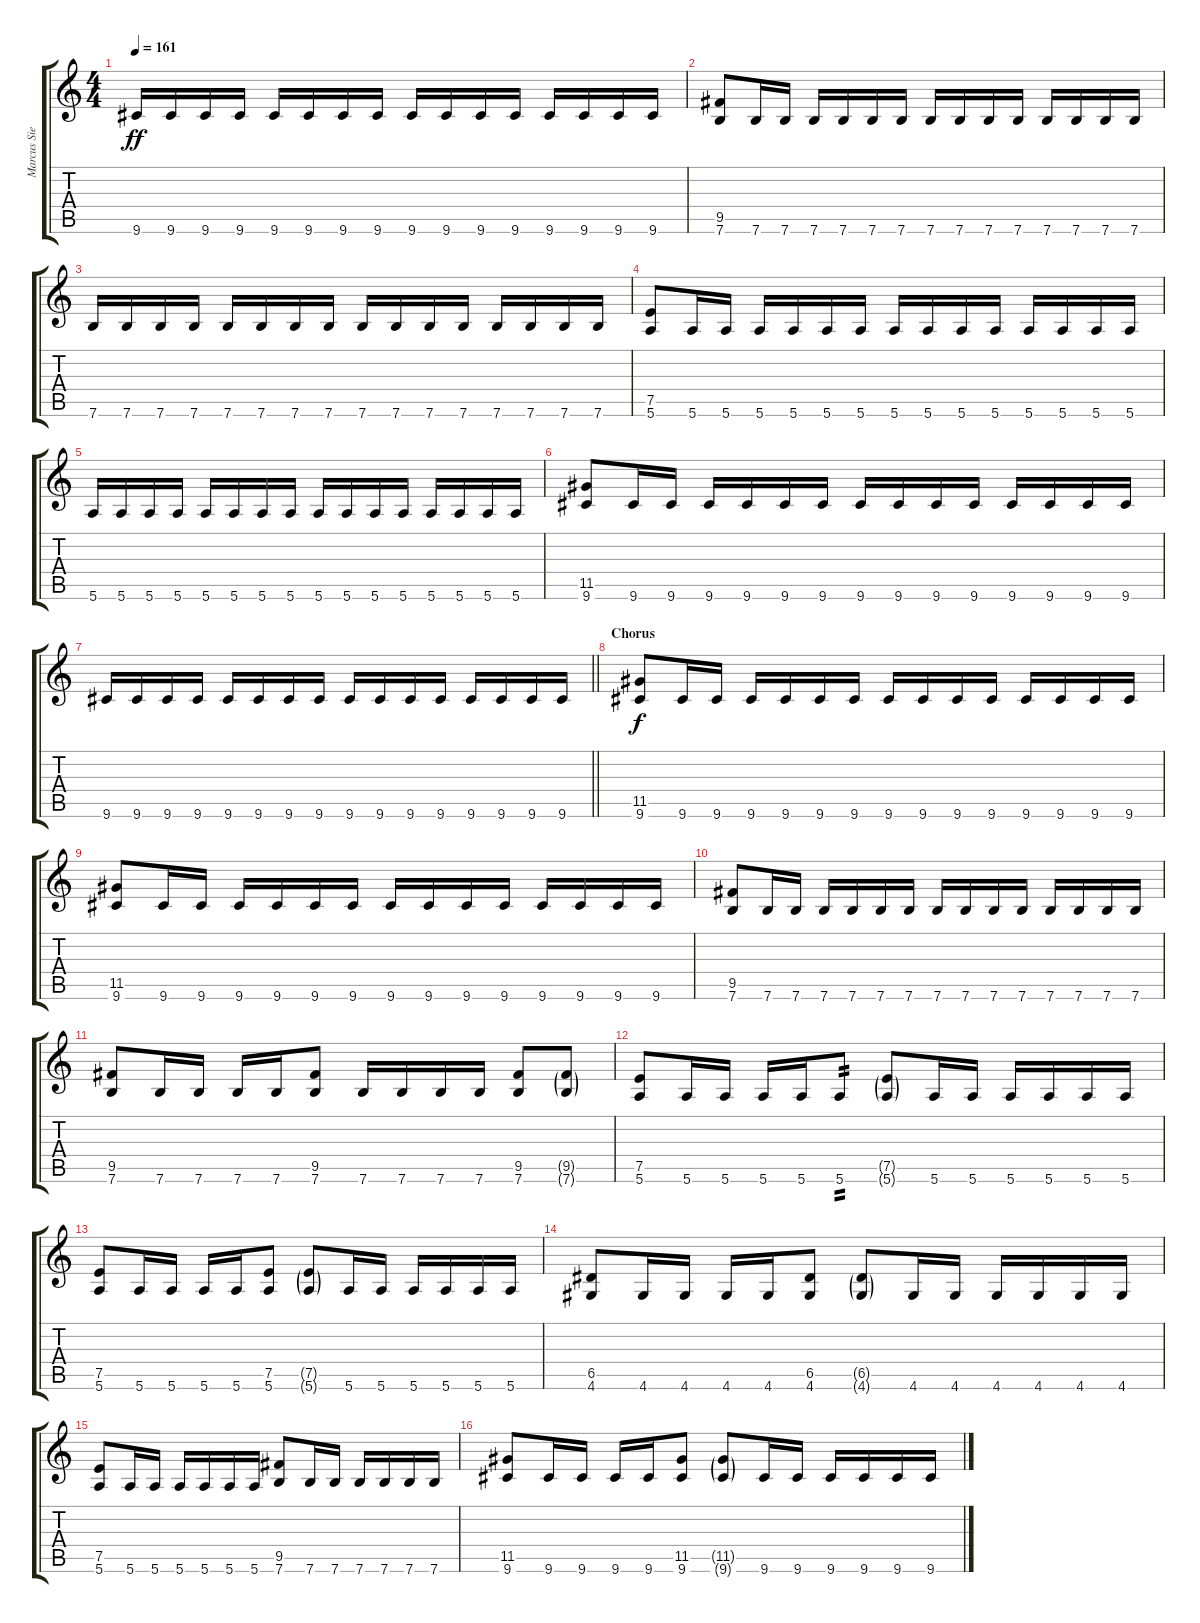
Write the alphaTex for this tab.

\track ("Marcus Siepen" "Marcus Sie") {instrument distortionguitar}
\staff {score tabs}
\tuning (E4 B3 G3 D3 A2 E2) {hide}
\ts (4 4)
\tempo 161
\clef g2
\ks c
9.6.16{dy ff} 9.6.16 9.6.16 9.6.16 9.6.16 9.6.16 9.6.16 9.6.16 9.6.16 9.6.16 9.6.16 9.6.16 9.6.16 9.6.16 9.6.16 9.6.16 |
(9.5 7.6).8 7.6.16 7.6.16 7.6.16 7.6.16 7.6.16 7.6.16 7.6.16 7.6.16 7.6.16 7.6.16 7.6.16 7.6.16 7.6.16 7.6.16 |
7.6.16 7.6.16 7.6.16 7.6.16 7.6.16 7.6.16 7.6.16 7.6.16 7.6.16 7.6.16 7.6.16 7.6.16 7.6.16 7.6.16 7.6.16 7.6.16 |
(7.5 5.6).8 5.6.16 5.6.16 5.6.16 5.6.16 5.6.16 5.6.16 5.6.16 5.6.16 5.6.16 5.6.16 5.6.16 5.6.16 5.6.16 5.6.16 |
5.6.16 5.6.16 5.6.16 5.6.16 5.6.16 5.6.16 5.6.16 5.6.16 5.6.16 5.6.16 5.6.16 5.6.16 5.6.16 5.6.16 5.6.16 5.6.16 |
(11.5 9.6).8 9.6.16 9.6.16 9.6.16 9.6.16 9.6.16 9.6.16 9.6.16 9.6.16 9.6.16 9.6.16 9.6.16 9.6.16 9.6.16 9.6.16 |
\barLineRight lightlight
9.6.16 9.6.16 9.6.16 9.6.16 9.6.16 9.6.16 9.6.16 9.6.16 9.6.16 9.6.16 9.6.16 9.6.16 9.6.16 9.6.16 9.6.16 9.6.16 |
\section ("" "Chorus")
(11.5 9.6).8{dy f volume 13} 9.6.16 9.6.16 9.6.16 9.6.16 9.6.16 9.6.16 9.6.16 9.6.16 9.6.16 9.6.16 9.6.16 9.6.16 9.6.16 9.6.16 |
(11.5 9.6).8 9.6.16 9.6.16 9.6.16 9.6.16 9.6.16 9.6.16 9.6.16 9.6.16 9.6.16 9.6.16 9.6.16 9.6.16 9.6.16 9.6.16 |
(9.5 7.6).8 7.6.16 7.6.16 7.6.16 7.6.16 7.6.16 7.6.16 7.6.16 7.6.16 7.6.16 7.6.16 7.6.16 7.6.16 7.6.16 7.6.16 |
(9.5 7.6).8 7.6.16 7.6.16 7.6.16 7.6.16 (9.5 7.6).8 7.6.16 7.6.16 7.6.16 7.6.16 (9.5 7.6).8 (9.5{g} 7.6{g}).8 |
(7.5 5.6).8 5.6.16 5.6.16 5.6.16 5.6.16 5.6.8{tp 2} (7.5{g} 5.6{g}).8 5.6.16 5.6.16 5.6.16 5.6.16 5.6.16 5.6.16 |
(7.5 5.6).8 5.6.16 5.6.16 5.6.16 5.6.16 (7.5 5.6).8 (7.5{g} 5.6{g}).8 5.6.16 5.6.16 5.6.16 5.6.16 5.6.16 5.6.16 |
(6.5 4.6).8 4.6.16 4.6.16 4.6.16 4.6.16 (6.5 4.6).8 (6.5{g} 4.6{g}).8 4.6.16 4.6.16 4.6.16 4.6.16 4.6.16 4.6.16 |
(7.5 5.6).8 5.6.16 5.6.16 5.6.16 5.6.16 5.6.16 5.6.16 (9.5 7.6).8 7.6.16 7.6.16 7.6.16 7.6.16 7.6.16 7.6.16 |
(11.5 9.6).8 9.6.16 9.6.16 9.6.16 9.6.16 (11.5 9.6).8 (11.5{g} 9.6{g}).8 9.6.16 9.6.16 9.6.16 9.6.16 9.6.16 9.6.16
